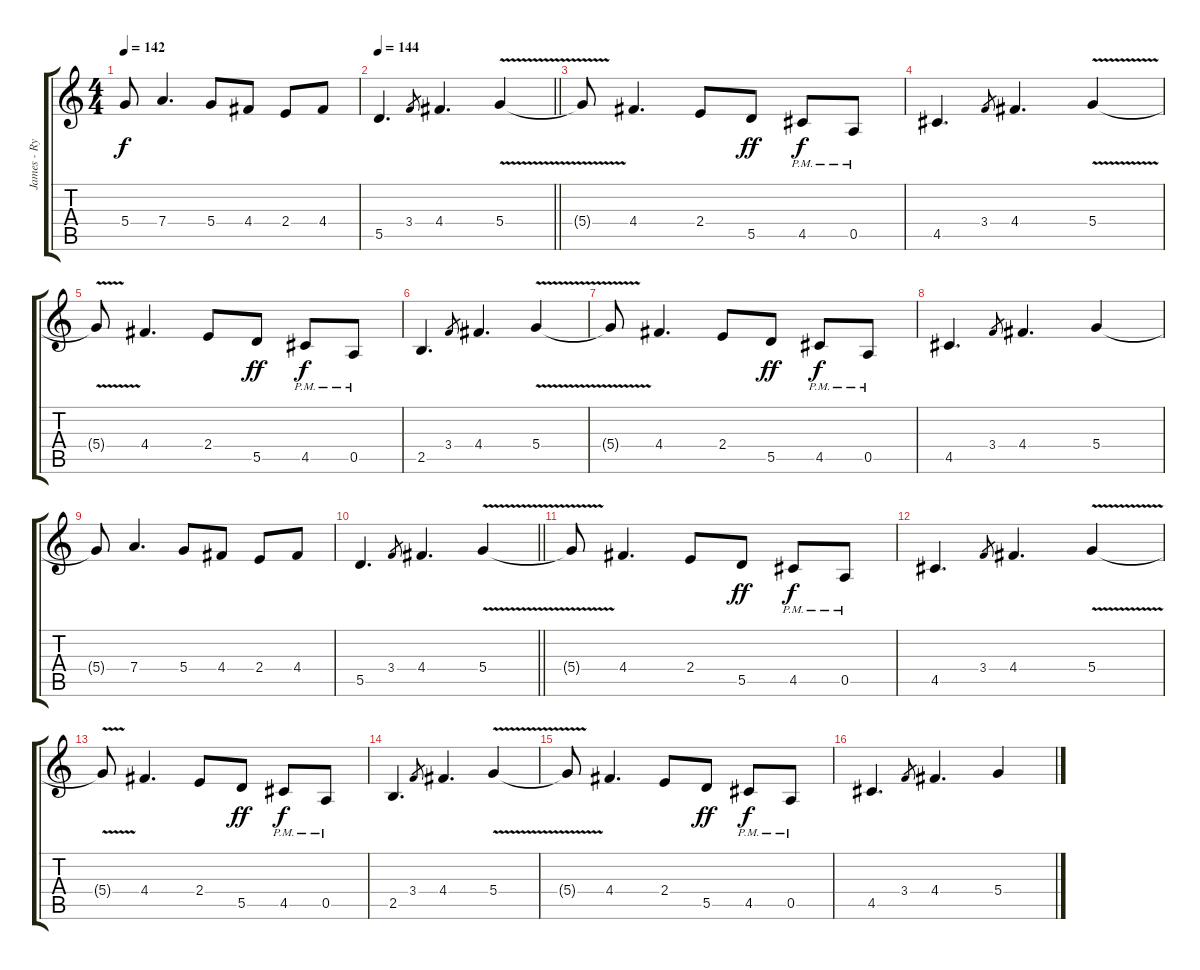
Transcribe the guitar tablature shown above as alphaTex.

\track ("James - Rythme Distortion" "James - Ry") {instrument distortionguitar}
\staff {score tabs}
\tuning (E4 B3 G3 D3 A2 E2) {hide}
\ts (4 4)
\tempo 142
\clef g2
\ks c
5.4{t}.8{dy f} 7.4.4{d} 5.4.8 4.4.8 2.4.8 4.4.8 |
\tempo 144
\barLineRight lightlight
5.5.4{d} 3.4.8{gr} 4.4.4{d} 5.4{v}.4 |
5.4{t}.8 4.4.4{d} 2.4.8 5.5.8{dy ff} 4.5{pm}.8{dy f} 0.5{pm}.8 |
4.5.4{d} 3.4.8{gr} 4.4.4{d} 5.4{v}.4 |
5.4{t}.8 4.4.4{d} 2.4.8 5.5.8{dy ff} 4.5{pm}.8{dy f} 0.5{pm}.8 |
2.5.4{d} 3.4.8{gr} 4.4.4{d} 5.4{v}.4 |
5.4{t}.8 4.4.4{d} 2.4.8 5.5.8{dy ff} 4.5{pm}.8{dy f} 0.5{pm}.8 |
4.5.4{d} 3.4.8{gr} 4.4.4{d} 5.4.4 |
5.4{t}.8 7.4.4{d} 5.4.8 4.4.8 2.4.8 4.4.8 |
\barLineRight lightlight
5.5.4{d} 3.4.8{gr} 4.4.4{d} 5.4{v}.4 |
5.4{t}.8 4.4.4{d} 2.4.8 5.5.8{dy ff} 4.5{pm}.8{dy f} 0.5{pm}.8 |
4.5.4{d} 3.4.8{gr} 4.4.4{d} 5.4{v}.4 |
5.4{t}.8 4.4.4{d} 2.4.8 5.5.8{dy ff} 4.5{pm}.8{dy f} 0.5{pm}.8 |
2.5.4{d} 3.4.8{gr} 4.4.4{d} 5.4{v}.4 |
5.4{t}.8 4.4.4{d} 2.4.8 5.5.8{dy ff} 4.5{pm}.8{dy f} 0.5{pm}.8 |
4.5.4{d volume 14} 3.4.8{gr} 4.4.4{d} 5.4.4
